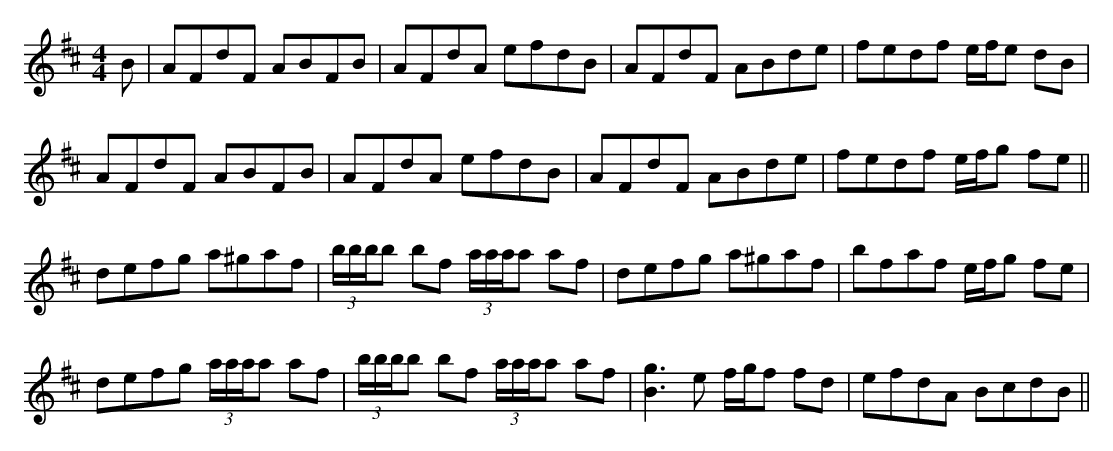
X:1
M:4/4
K:D
B|AFdF ABFB|AFdA efdB|AFdF ABde|fedf e/f/e dB|
AFdF ABFB|AFdA efdB|AFdF ABde|fedf e/f/g fe||
defg a^gaf|(3b/b/b/b bf (3a/a/a/a af|defg a^gaf|bfaf e/f/g fe|
defg (3a/a/a/a af|(3b/b/b/b bf (3a/a/a/a af|[g3B3] e f/g/f fd|efdA BcdB||
